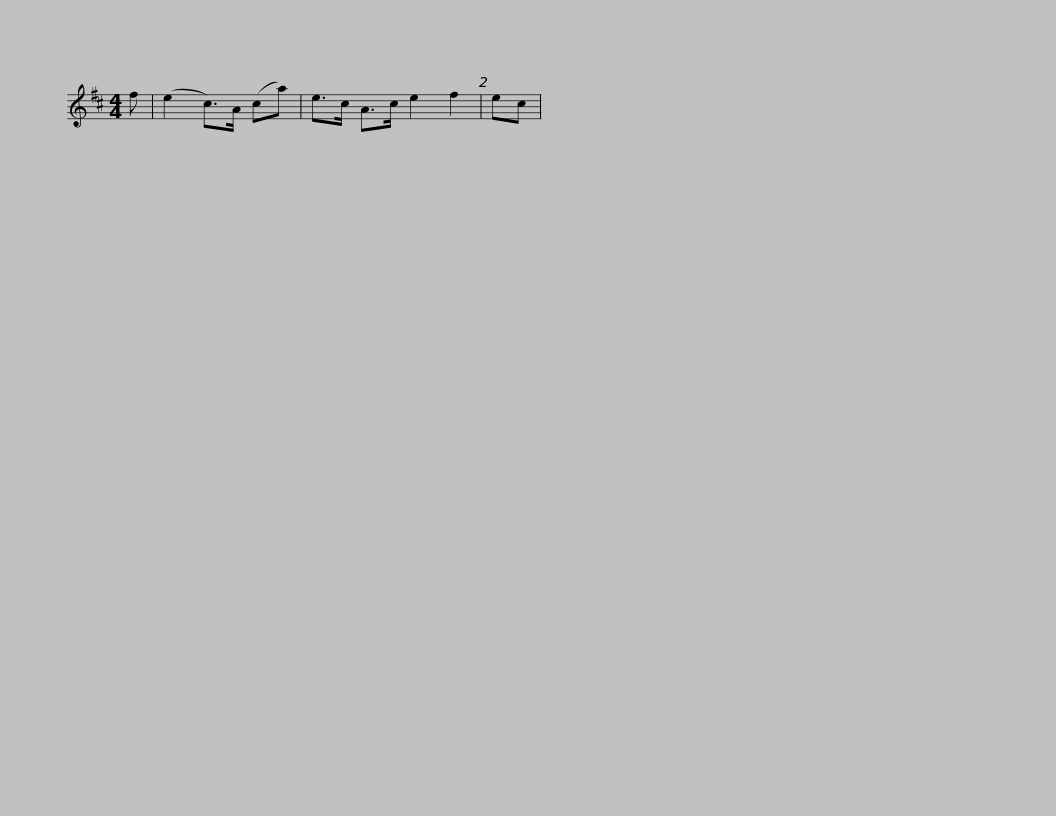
X:1
L:1/8
M:4/4
I:linebreak $
K:D
V:1 treble
V:1
 f | (e2 c>)A (ca) | e>c A>c e2 f2 | ec | %4
